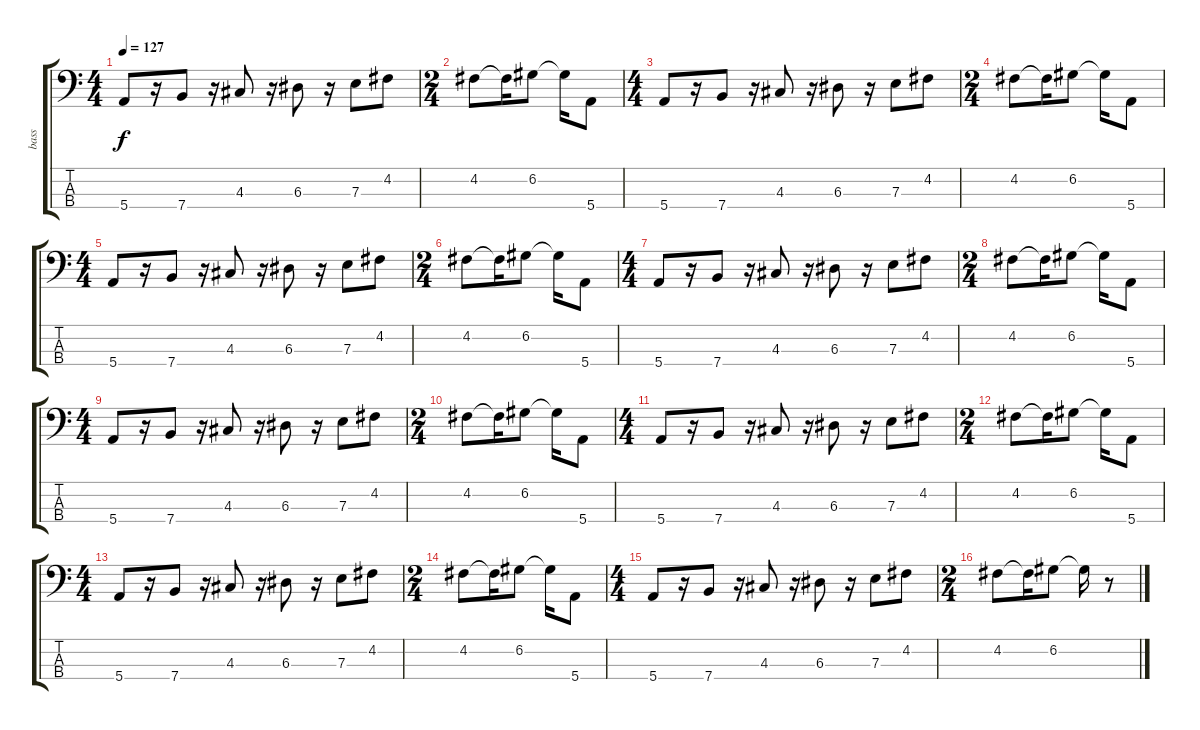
\track ("bass" "bass") {instrument electricbassfinger}
\staff {score tabs}
\tuning (G2 D2 A1 E1) {hide}
\ts (4 4)
\tempo 127
\clef f4
\ks c
5.4.8{dy f} r.16 7.4.8 r.16 4.3.8 r.16 6.3.8 r.16 7.3.8 4.2.8 |
\ts (2 4)
4.2.8 4.2{t}.16 6.2.8 6.2{t}.16 5.4.8 |
\ts (4 4)
5.4.8 r.16 7.4.8 r.16 4.3.8 r.16 6.3.8 r.16 7.3.8 4.2.8 |
\ts (2 4)
4.2.8 4.2{t}.16 6.2.8 6.2{t}.16 5.4.8 |
\ts (4 4)
5.4.8 r.16 7.4.8 r.16 4.3.8 r.16 6.3.8 r.16 7.3.8 4.2.8 |
\ts (2 4)
4.2.8 4.2{t}.16 6.2.8 6.2{t}.16 5.4.8 |
\ts (4 4)
5.4.8 r.16 7.4.8 r.16 4.3.8 r.16 6.3.8 r.16 7.3.8 4.2.8 |
\ts (2 4)
4.2.8 4.2{t}.16 6.2.8 6.2{t}.16 5.4.8 |
\ts (4 4)
5.4.8 r.16 7.4.8 r.16 4.3.8 r.16 6.3.8 r.16 7.3.8 4.2.8 |
\ts (2 4)
4.2.8 4.2{t}.16 6.2.8 6.2{t}.16 5.4.8 |
\ts (4 4)
5.4.8 r.16 7.4.8 r.16 4.3.8 r.16 6.3.8 r.16 7.3.8 4.2.8 |
\ts (2 4)
4.2.8 4.2{t}.16 6.2.8 6.2{t}.16 5.4.8 |
\ts (4 4)
5.4.8 r.16 7.4.8 r.16 4.3.8 r.16 6.3.8 r.16 7.3.8 4.2.8 |
\ts (2 4)
4.2.8 4.2{t}.16 6.2.8 6.2{t}.16 5.4.8 |
\ts (4 4)
5.4.8 r.16 7.4.8 r.16 4.3.8 r.16 6.3.8 r.16 7.3.8 4.2.8 |
\ts (2 4)
4.2.8 4.2{t}.16 6.2.8 6.2{t}.16 r.8
